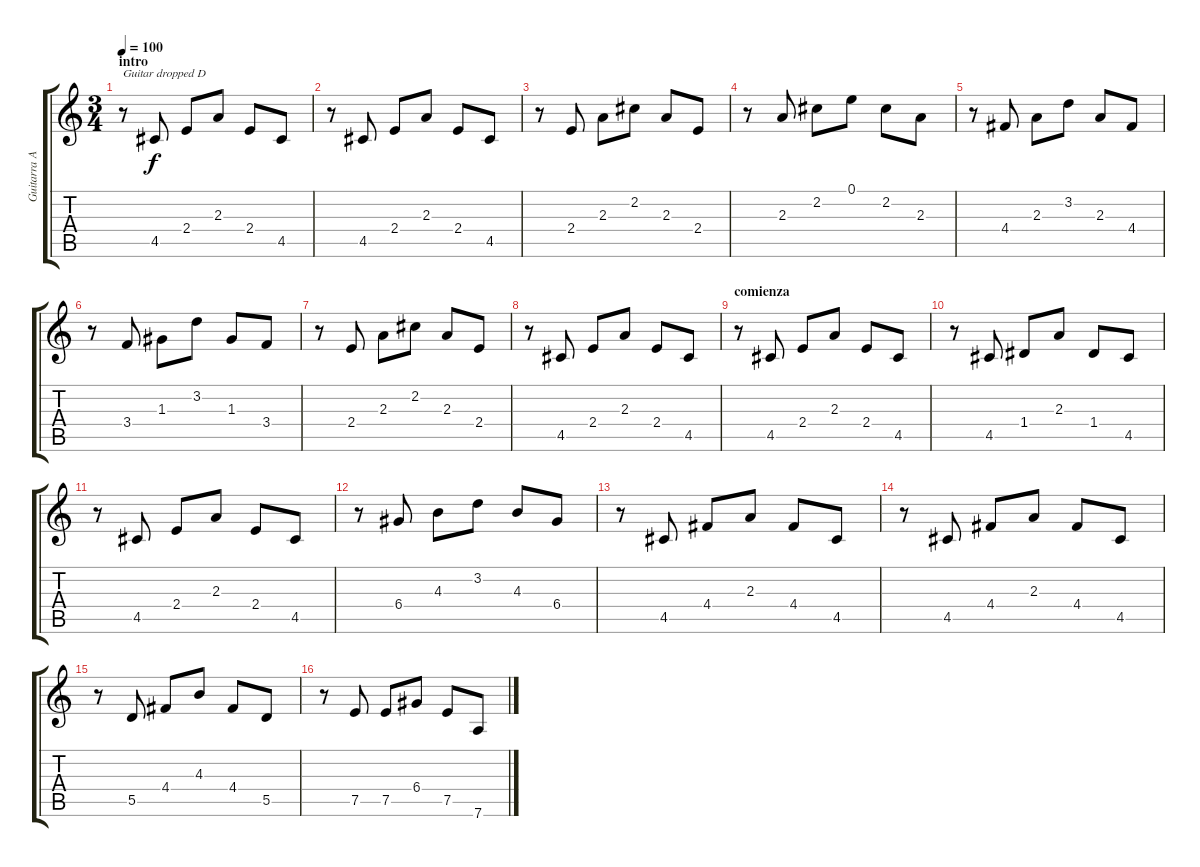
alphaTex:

\track ("Guitarra Arpegio 2" "Guitarra A") {instrument acousticguitarnylon}
\staff {score tabs}
\tuning (E4 B3 G3 D3 A2 D2) {hide}
\ts (3 4)
\section ("" "intro")
\tempo 100
\clef g2
\ks c
r.8{txt "Guitar dropped D" dy f instrument acousticguitarnylon} 4.5.8 2.4.8 2.3.8 2.4.8 4.5.8 |
r.8 4.5.8 2.4.8 2.3.8 2.4.8 4.5.8 |
r.8 2.4.8 2.3.8 2.2.8 2.3.8 2.4.8 |
r.8 2.3.8 2.2.8 0.1.8 2.2.8 2.3.8 |
r.8 4.4.8 2.3.8 3.2.8 2.3.8 4.4.8 |
r.8 3.4.8 1.3.8 3.2.8 1.3.8 3.4.8 |
r.8 2.4.8 2.3.8 2.2.8 2.3.8 2.4.8 |
r.8 4.5.8 2.4.8 2.3.8 2.4.8 4.5.8 |
\section ("" "comienza")
r.8 4.5.8 2.4.8 2.3.8 2.4.8 4.5.8 |
r.8 4.5.8 1.4.8 2.3.8 1.4.8 4.5.8 |
r.8 4.5.8 2.4.8 2.3.8 2.4.8 4.5.8 |
r.8 6.4.8 4.3.8 3.2.8 4.3.8 6.4.8 |
r.8 4.5.8 4.4.8 2.3.8 4.4.8 4.5.8 |
r.8 4.5.8 4.4.8 2.3.8 4.4.8 4.5.8 |
r.8 5.5.8 4.4.8 4.3.8 4.4.8 5.5.8 |
r.8 7.5.8 7.5.8 6.4.8 7.5.8 7.6.8
